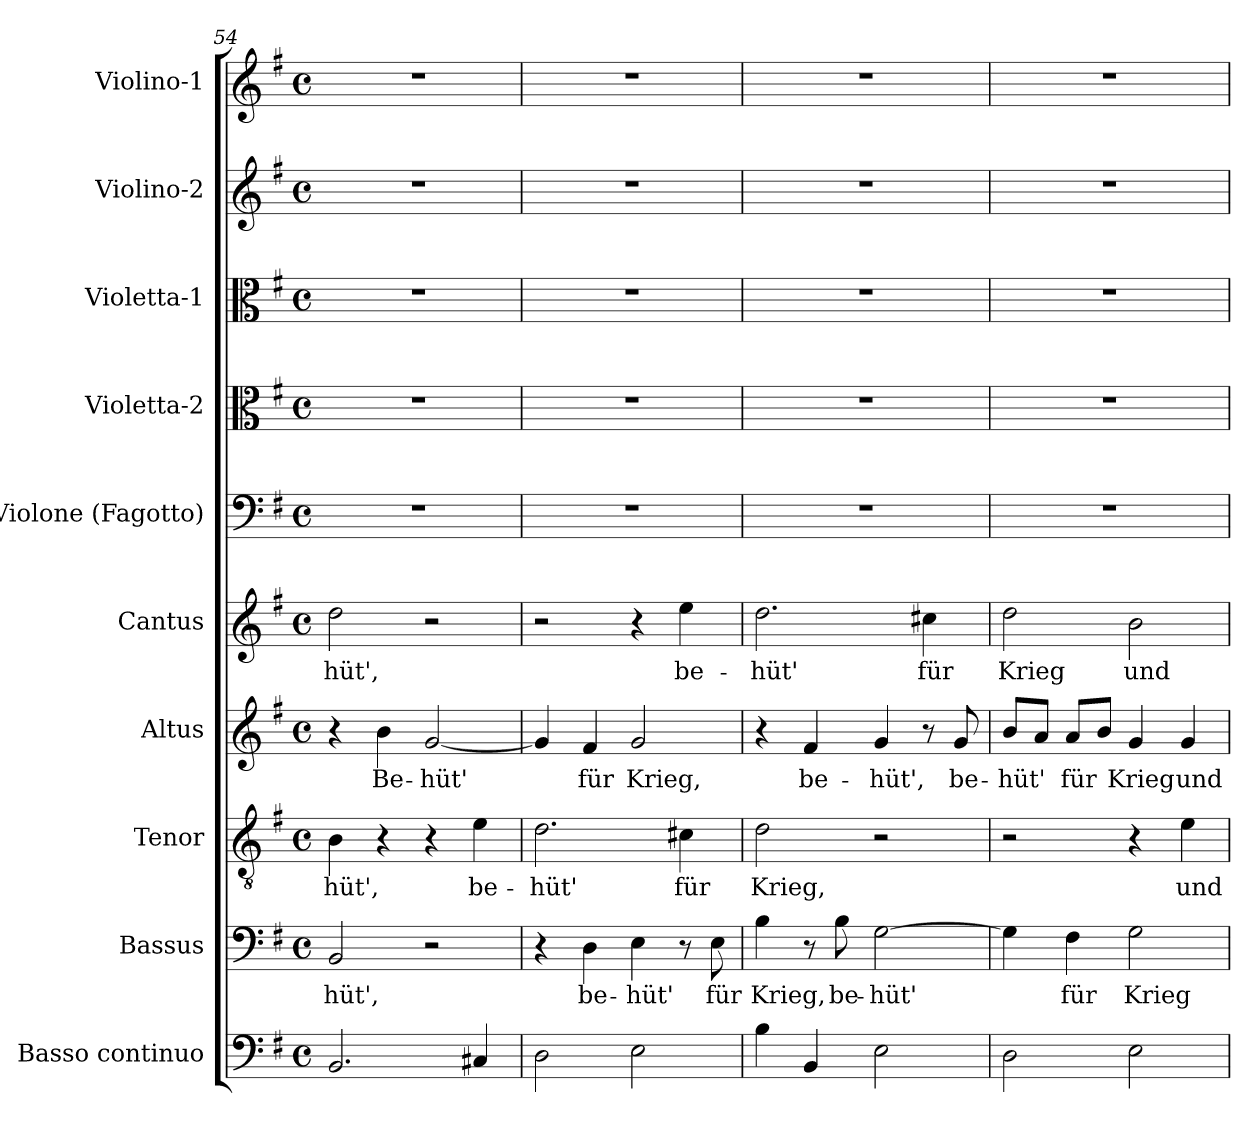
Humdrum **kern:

**kern	**kern	**text	**kern	**text	**kern	**text	**kern	**text	**kern	**kern	**kern	**kern	**kern
*part10	*part9	*part9	*part8	*part8	*part7	*part7	*part6	*part6	*part5	*part4	*part3	*part2	*part1
*staff10	*staff9	*staff9	*staff8	*staff8	*staff7	*staff7	*staff6	*staff6	*staff5	*staff4	*staff3	*staff2	*staff1
*I"Basso continuo	*I"Bassus	*	*I"Tenor	*	*I"Altus	*	*I"Cantus	*	*I"Violone (Fagotto)	*I"Violetta-2	*I"Violetta-1	*I"Violino-2	*I"Violino-1
*I'BC2	*I'B	*	*I'T	*	*I'A	*	*I'C	*	*I'Vn	*I'Va2	*I'Va1	*I'Vi2	*I'Vi1
!!LO:LB:g=z
*clefF4	*clefF4	*	*clefGv2	*	*clefG2	*	*clefG2	*	*clefF4	*clefC3	*clefC3	*clefG2	*clefG2
*k[f#]	*k[f#]	*	*k[f#]	*	*k[f#]	*	*k[f#]	*	*k[f#]	*k[f#]	*k[f#]	*k[f#]	*k[f#]
*G:	*G:	*	*G:	*	*G:	*	*G:	*	*G:	*G:	*G:	*G:	*G:
*M4/4	*M4/4	*	*M4/4	*	*M4/4	*	*M4/4	*	*M4/4	*M4/4	*M4/4	*M4/4	*M4/4
*met(c)	*met(c)	*	*met(c)	*	*met(c)	*	*met(c)	*	*met(c)	*met(c)	*met(c)	*met(c)	*met(c)
=54	=54	=54	=54	=54	=54	=54	=54	=54	=54	=54	=54	=54	=54
!	!	!LO:LY:b	!	!	!	!	!	!	!	!	!	!	!
!	!	!	!	!LO:LY:b	!	!	!	!	!	!	!	!	!
!	!	!	!	!	!	!	!	!LO:LY:b	!	!	!	!	!
2.BB/	2BB/	-hüt',	4B\	-hüt',	4r	.	2dd\	-hüt',	1r	1r	1r	1r	1r
!	!	!	!	!	!	!LO:LY:b	!	!	!	!	!	!	!
.	.	.	4r	.	4b\	Be-	.	.	.	.	.	.	.
!	!	!	!	!	!	!LO:LY:b	!	!	!	!	!	!	!
.	2r	.	4r	.	[<2g/	-hüt'	2r	.	.	.	.	.	.
!	!	!	!	!LO:LY:b	!	!	!	!	!	!	!	!	!
4C#X/	.	.	4e\	be-	.	.	.	.	.	.	.	.	.
=55	=55	=55	=55	=55	=55	=55	=55	=55	=55	=55	=55	=55	=55
!	!	!	!	!LO:LY:b	!	!	!	!	!	!	!	!	!
2D\	4r	.	2.d\	-hüt'	4g/]	.	2r	.	1r	1r	1r	1r	1r
!	!	!LO:LY:b	!	!	!	!	!	!	!	!	!	!	!
!	!	!	!	!	!	!LO:LY:b	!	!	!	!	!	!	!
.	4D\	be-	.	.	4f#/	für	.	.	.	.	.	.	.
!	!	!LO:LY:b	!	!	!	!	!	!	!	!	!	!	!
!	!	!	!	!	!	!LO:LY:b	!	!	!	!	!	!	!
2E\	4E\	-hüt'	.	.	2g/	Krieg,	4r	.	.	.	.	.	.
!	!	!	!	!LO:LY:b	!	!	!	!	!	!	!	!	!
!	!	!	!	!	!	!	!	!LO:LY:b	!	!	!	!	!
.	8r	.	4c#X\	für	.	.	4ee\	be-	.	.	.	.	.
!	!	!LO:LY:b	!	!	!	!	!	!	!	!	!	!	!
.	8E\	für	.	.	.	.	.	.	.	.	.	.	.
=56	=56	=56	=56	=56	=56	=56	=56	=56	=56	=56	=56	=56	=56
!	!	!LO:LY:b	!	!	!	!	!	!	!	!	!	!	!
!	!	!	!	!LO:LY:b	!	!	!	!	!	!	!	!	!
!	!	!	!	!	!	!	!	!LO:LY:b	!	!	!	!	!
4B\	4B\	Krieg,	2d\	Krieg,	4r	.	2.dd\	-hüt'	1r	1r	1r	1r	1r
!	!	!	!	!	!	!LO:LY:b	!	!	!	!	!	!	!
4BB/	8r	.	.	.	4f#/	be-	.	.	.	.	.	.	.
!	!	!LO:LY:b	!	!	!	!	!	!	!	!	!	!	!
.	8B\	be-	.	.	.	.	.	.	.	.	.	.	.
!	!	!LO:LY:b	!	!	!	!	!	!	!	!	!	!	!
!	!	!	!	!	!	!LO:LY:b	!	!	!	!	!	!	!
2E\	[>2G\	-hüt'	2r	.	4g/	-hüt',	.	.	.	.	.	.	.
!	!	!	!	!	!	!	!	!LO:LY:b	!	!	!	!	!
.	.	.	.	.	8r	.	4cc#X\	für	.	.	.	.	.
!	!	!	!	!	!	!LO:LY:b	!	!	!	!	!	!	!
.	.	.	.	.	8g/	be-	.	.	.	.	.	.	.
=57	=57	=57	=57	=57	=57	=57	=57	=57	=57	=57	=57	=57	=57
!	!	!	!	!	!	!LO:LY:b	!	!	!	!	!	!	!
!	!	!	!	!	!	!	!	!LO:LY:b	!	!	!	!	!
2D\	4G\]	.	2r	.	8b/L	-hüt'	2dd\	Krieg	1r	1r	1r	1r	1r
.	.	.	.	.	8a/J	.	.	.	.	.	.	.	.
!	!	!LO:LY:b	!	!	!	!	!	!	!	!	!	!	!
!	!	!	!	!	!	!LO:LY:b	!	!	!	!	!	!	!
.	4F#\	für	.	.	8a/L	für	.	.	.	.	.	.	.
.	.	.	.	.	8b/J	.	.	.	.	.	.	.	.
!	!	!LO:LY:b	!	!	!	!	!	!	!	!	!	!	!
!	!	!	!	!	!	!LO:LY:b	!	!	!	!	!	!	!
!	!	!	!	!	!	!	!	!LO:LY:b	!	!	!	!	!
2E\	2G\	Krieg	4r	.	4g/	Krieg	2b\	und	.	.	.	.	.
!	!	!	!	!LO:LY:b	!	!	!	!	!	!	!	!	!
!	!	!	!	!	!	!LO:LY:b	!	!	!	!	!	!	!
.	.	.	4e\	und	4g/	und	.	.	.	.	.	.	.
=	=	=	=	=	=	=	=	=	=	=	=	=	=
*-	*-	*-	*-	*-	*-	*-	*-	*-	*-	*-	*-	*-	*-
